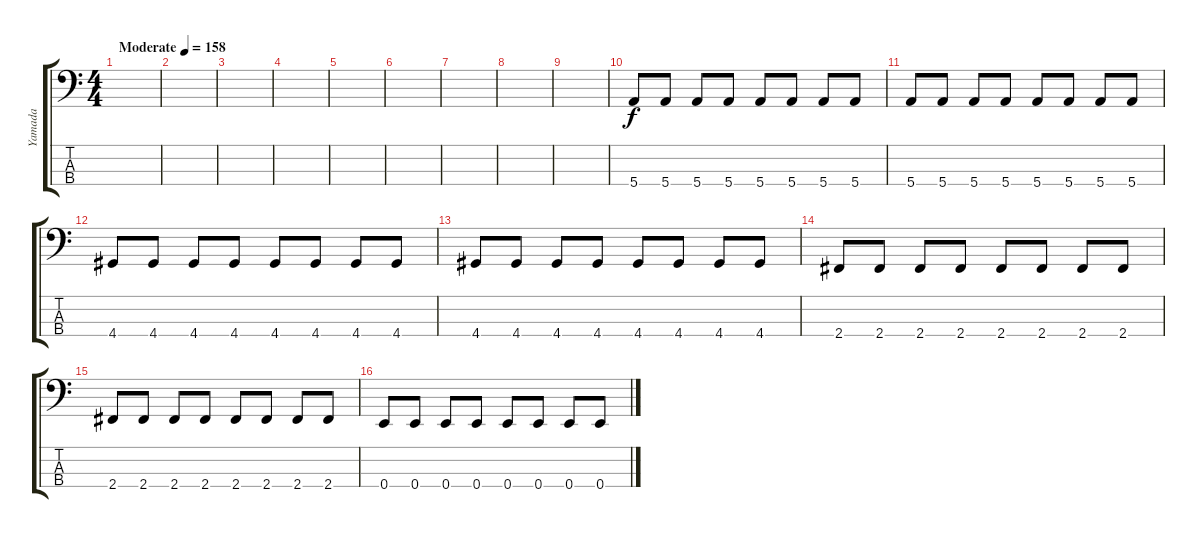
\track ("Yamada" "Yamada") {instrument electricbasspick}
\staff {score tabs}
\tuning (G2 D2 A1 E1) {hide}
\ts (4 4)
\tempo (158 "Moderate")
\clef f4
\ks c
|
|
|
|
|
|
|
|
|
5.4.8 5.4.8 5.4.8 5.4.8 5.4.8 5.4.8 5.4.8 5.4.8 |
5.4.8 5.4.8 5.4.8 5.4.8 5.4.8 5.4.8 5.4.8 5.4.8 |
4.4.8 4.4.8 4.4.8 4.4.8 4.4.8 4.4.8 4.4.8 4.4.8 |
4.4.8 4.4.8 4.4.8 4.4.8 4.4.8 4.4.8 4.4.8 4.4.8 |
2.4.8 2.4.8 2.4.8 2.4.8 2.4.8 2.4.8 2.4.8 2.4.8 |
2.4.8 2.4.8 2.4.8 2.4.8 2.4.8 2.4.8 2.4.8 2.4.8 |
0.4.8 0.4.8 0.4.8 0.4.8 0.4.8 0.4.8 0.4.8 0.4.8
